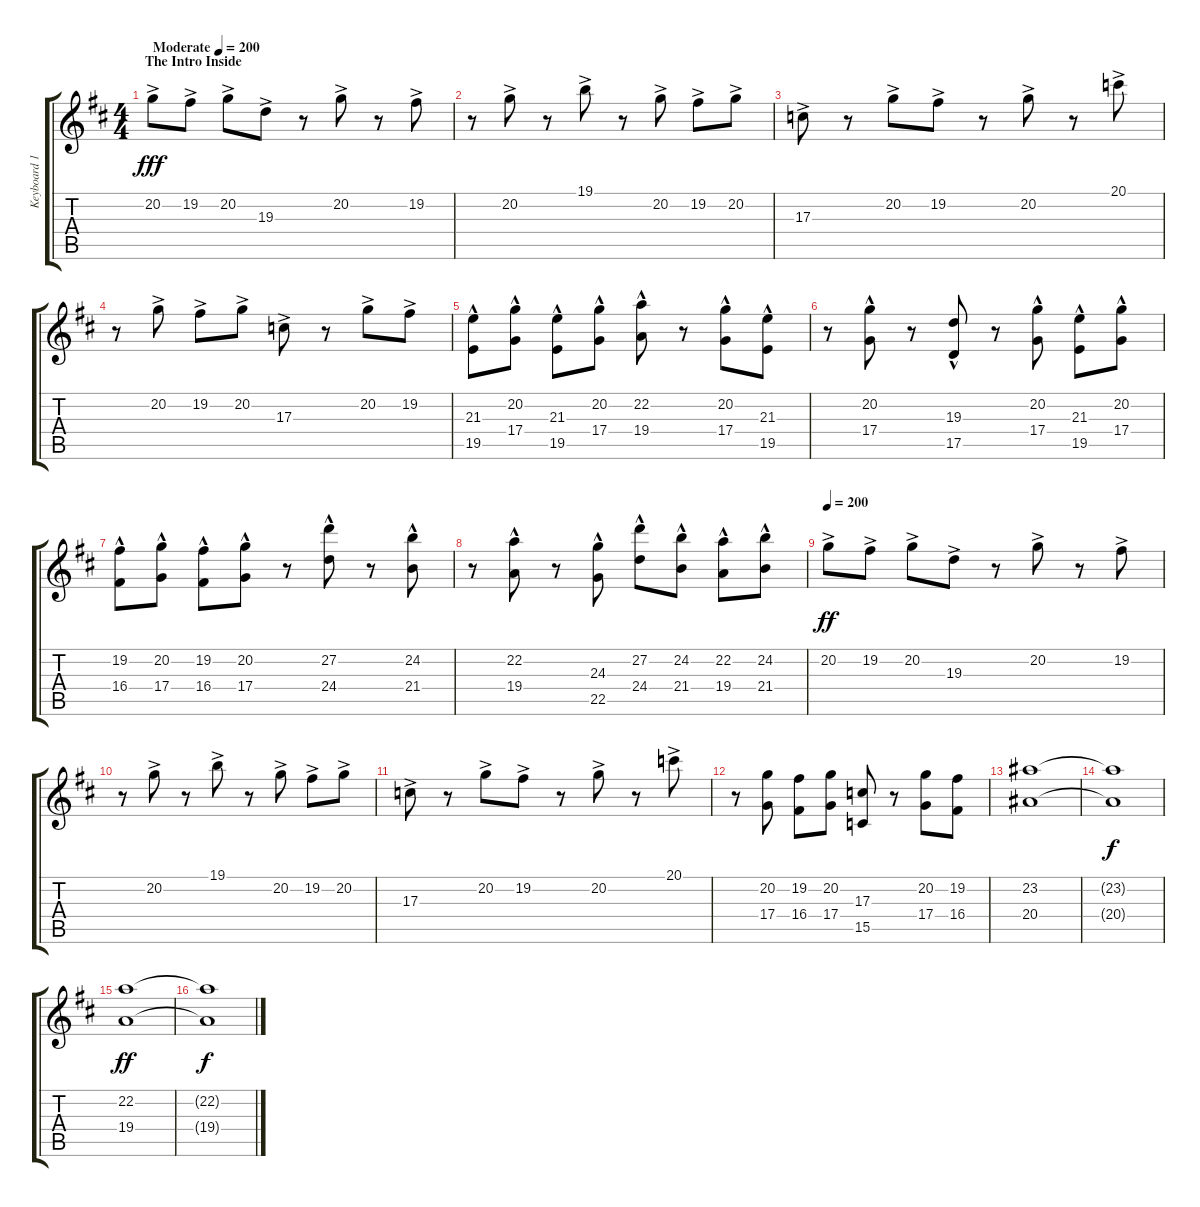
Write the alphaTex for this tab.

\track ("Keyboard 1" "Keyboard 1") {instrument lead2sawtooth}
\staff {score tabs}
\tuning (E4 B3 G3 D3 A2 E2) {hide}
\ts (4 4)
\section ("" "The Intro Inside")
\tempo (200 "Moderate")
\clef g2
\ks d
20.2{ac}.8{dy fff instrument lead2sawtooth} 19.2{ac}.8 20.2{ac}.8 19.3{ac}.8 r.8 20.2{ac}.8 r.8 19.2{ac}.8 |
r.8 20.2{ac}.8 r.8 19.1{ac}.8 r.8 20.2{ac}.8 19.2{ac}.8 20.2{ac}.8 |
17.3{ac}.8 r.8 20.2{ac}.8 19.2{ac}.8 r.8 20.2{ac}.8 r.8 20.1{ac}.8 |
r.8 20.2{ac}.8 19.2{ac}.8 20.2{ac}.8 17.3{ac}.8 r.8 20.2{ac}.8 19.2{ac}.8 |
(21.3{hac} 19.5).8 (20.2{hac} 17.4).8 (21.3{hac} 19.5).8 (20.2{hac} 17.4).8 (22.2{hac} 19.4).8 r.8 (20.2{hac} 17.4).8 (21.3{hac} 19.5).8 |
r.8 (20.2{hac} 17.4).8 r.8 (19.3{hac} 17.5).8 r.8 (20.2{hac} 17.4).8 (21.3{hac} 19.5).8 (20.2{hac} 17.4).8 |
(19.2{hac} 16.4).8 (20.2{hac} 17.4).8 (19.2{hac} 16.4).8 (20.2{hac} 17.4).8 r.8 (27.2{hac} 24.4).8 r.8 (24.2{hac} 21.4).8 |
r.8 (22.2{hac} 19.4).8 r.8 (24.3{hac} 22.5).8 (27.2{hac} 24.4).8 (24.2{hac} 21.4).8 (22.2{hac} 19.4).8 (24.2{hac} 21.4).8 |
\tempo 200
20.2{ac}.8{dy ff} 19.2{ac}.8 20.2{ac}.8 19.3{ac}.8 r.8 20.2{ac}.8 r.8 19.2{ac}.8 |
r.8 20.2{ac}.8 r.8 19.1{ac}.8 r.8 20.2{ac}.8 19.2{ac}.8 20.2{ac}.8 |
17.3{ac}.8 r.8 20.2{ac}.8 19.2{ac}.8 r.8 20.2{ac}.8 r.8 20.1{ac}.8 |
r.8 (20.2 17.4).8 (19.2 16.4).8 (20.2 17.4).8 (17.3 15.5).8 r.8 (20.2 17.4).8 (19.2 16.4).8 |
(23.2 20.4).1 |
(23.2{t} 20.4{t}).1{dy f} |
(22.2 19.4).1{dy ff} |
(22.2{t} 19.4{t}).1{dy f}
